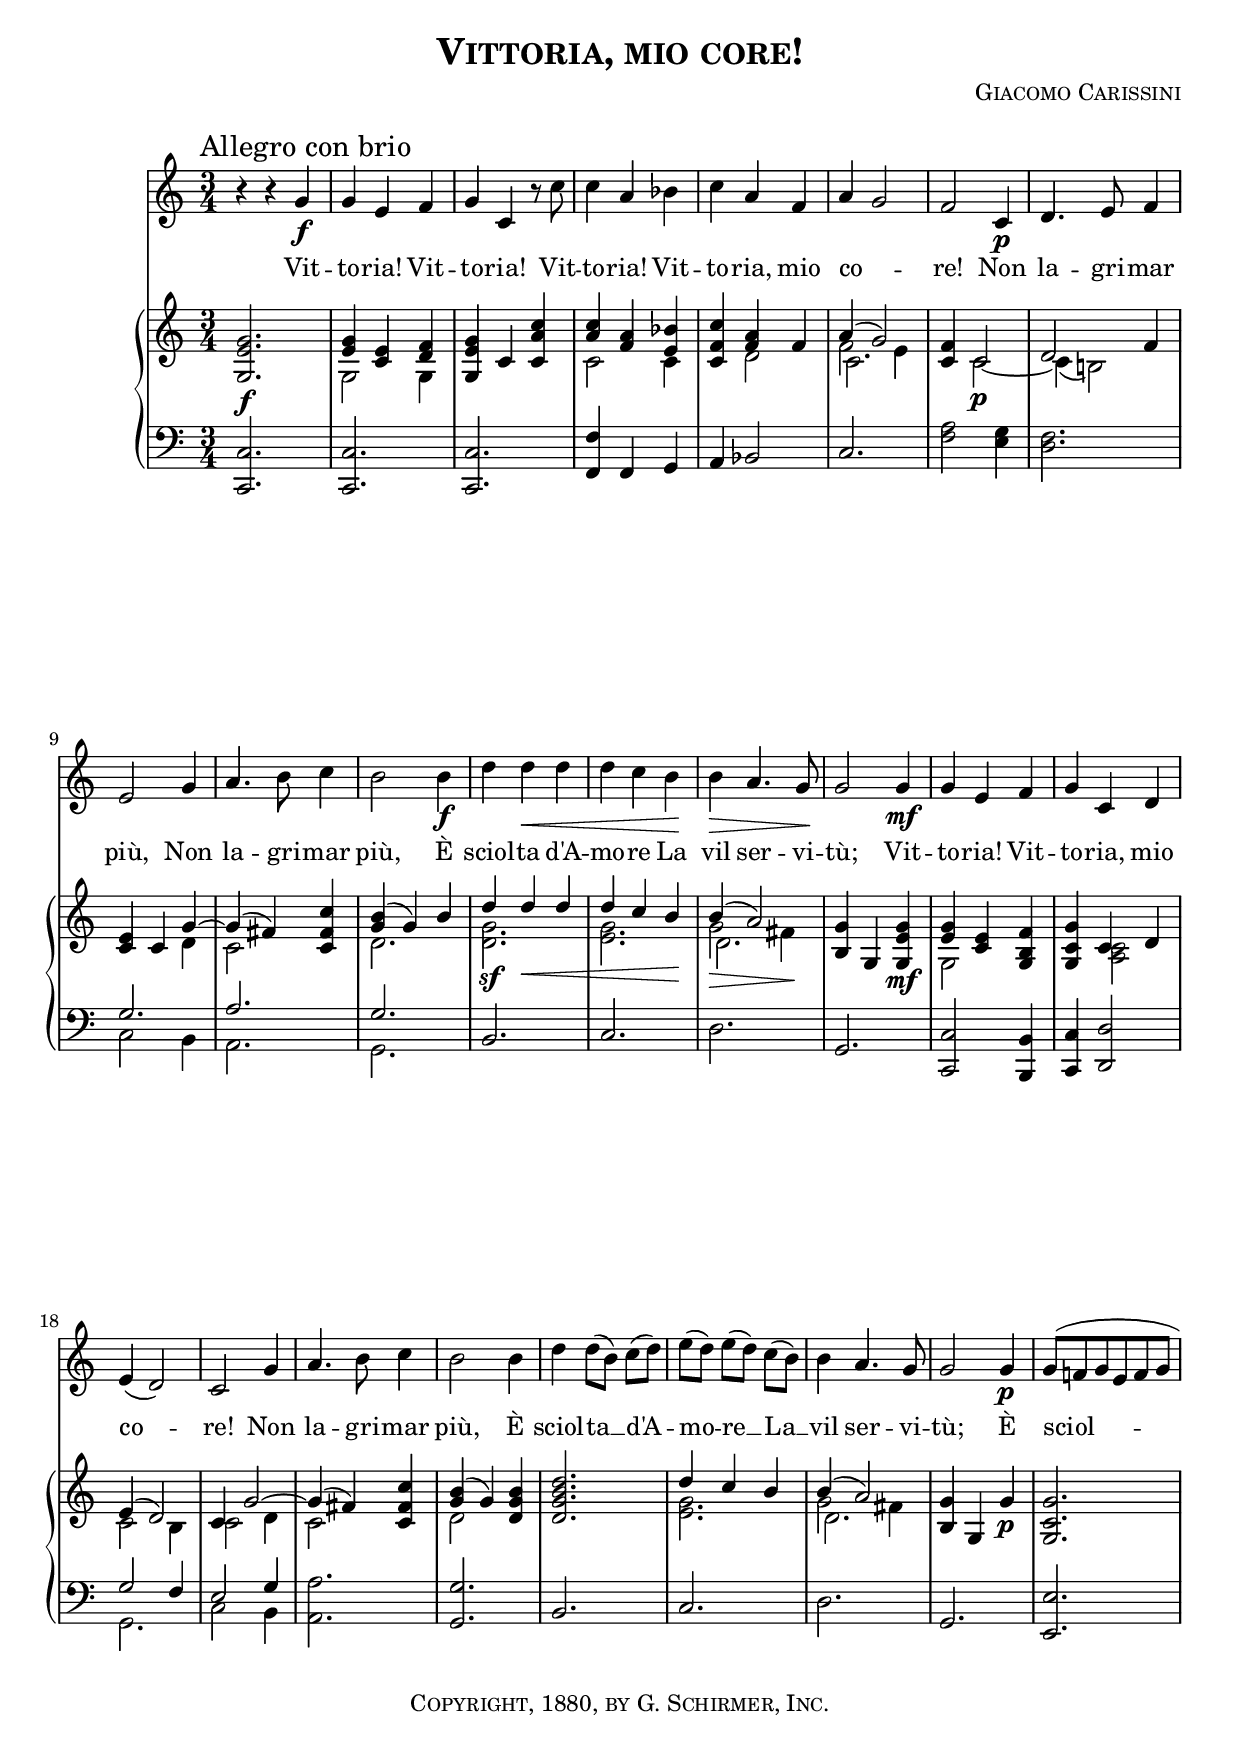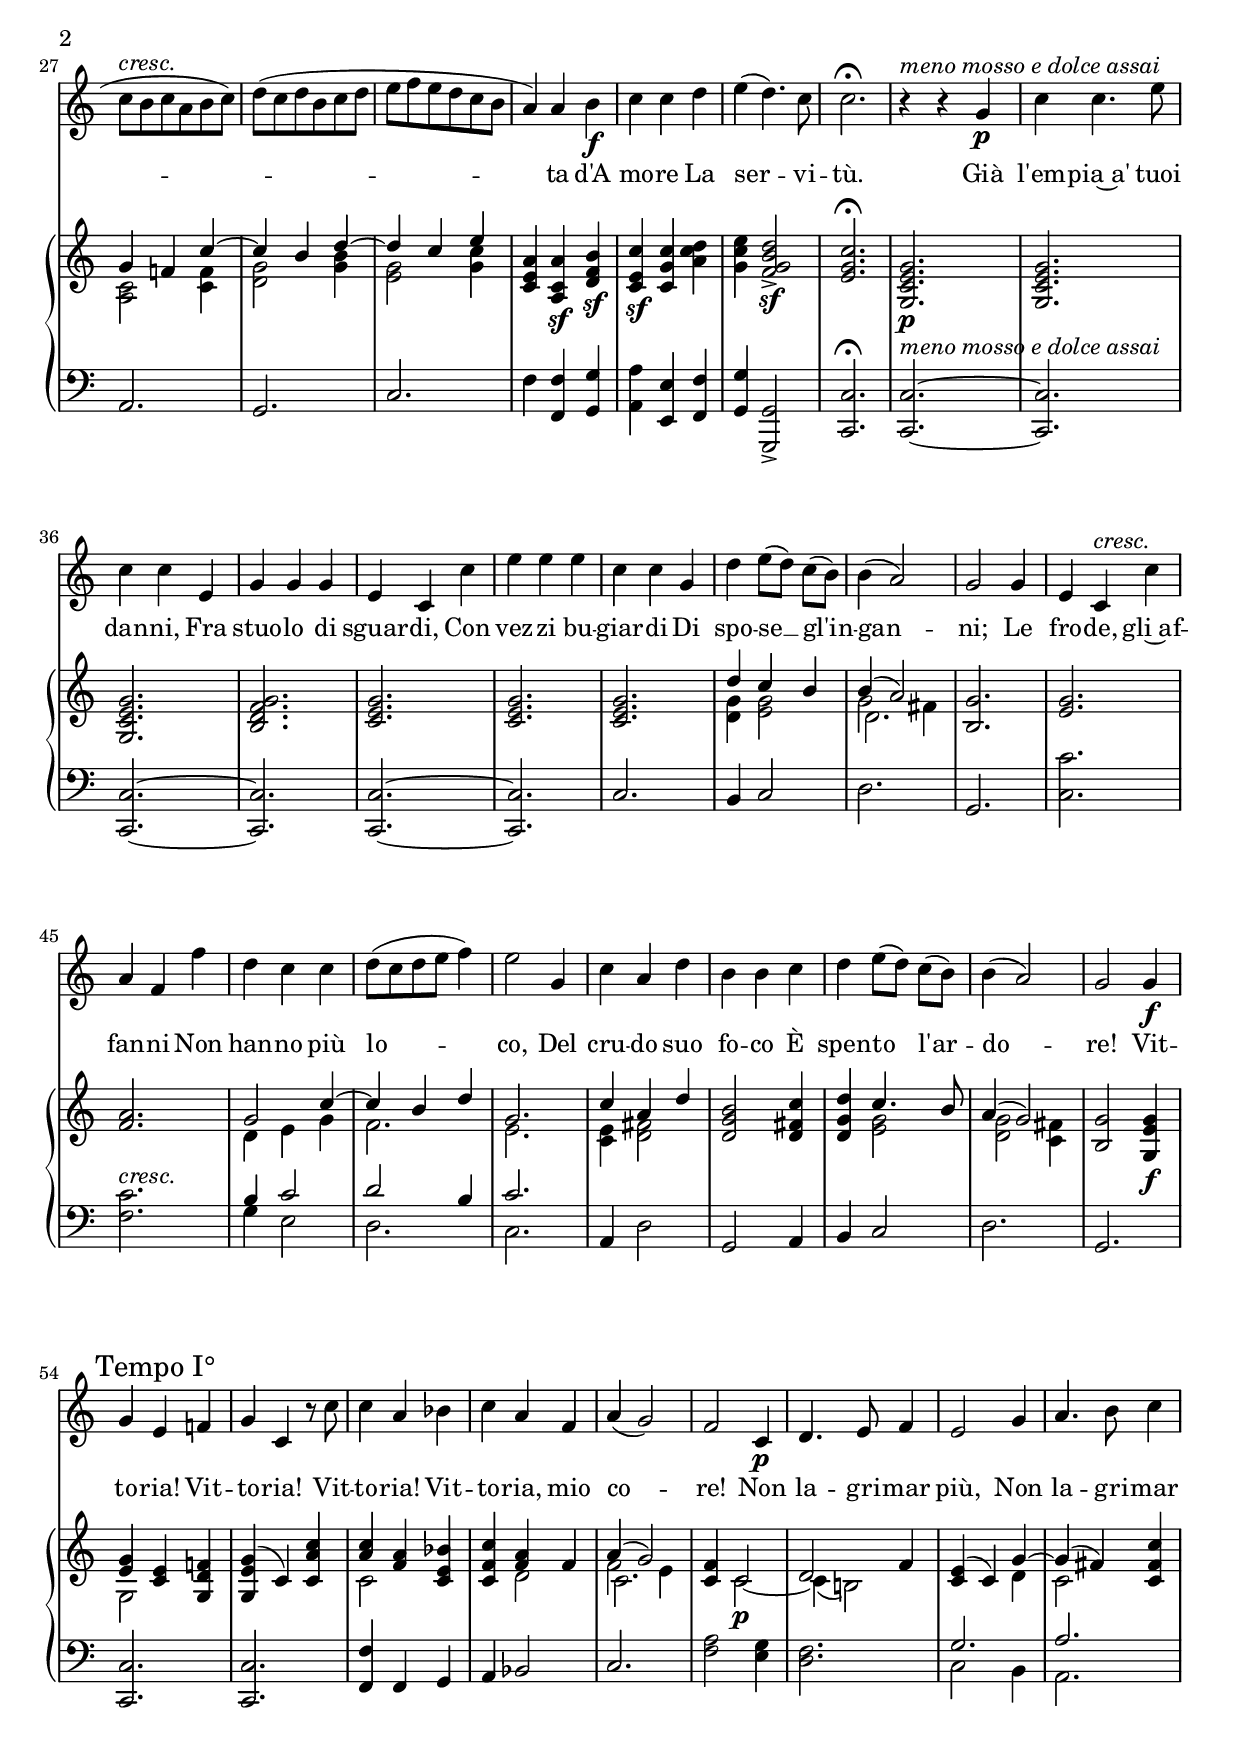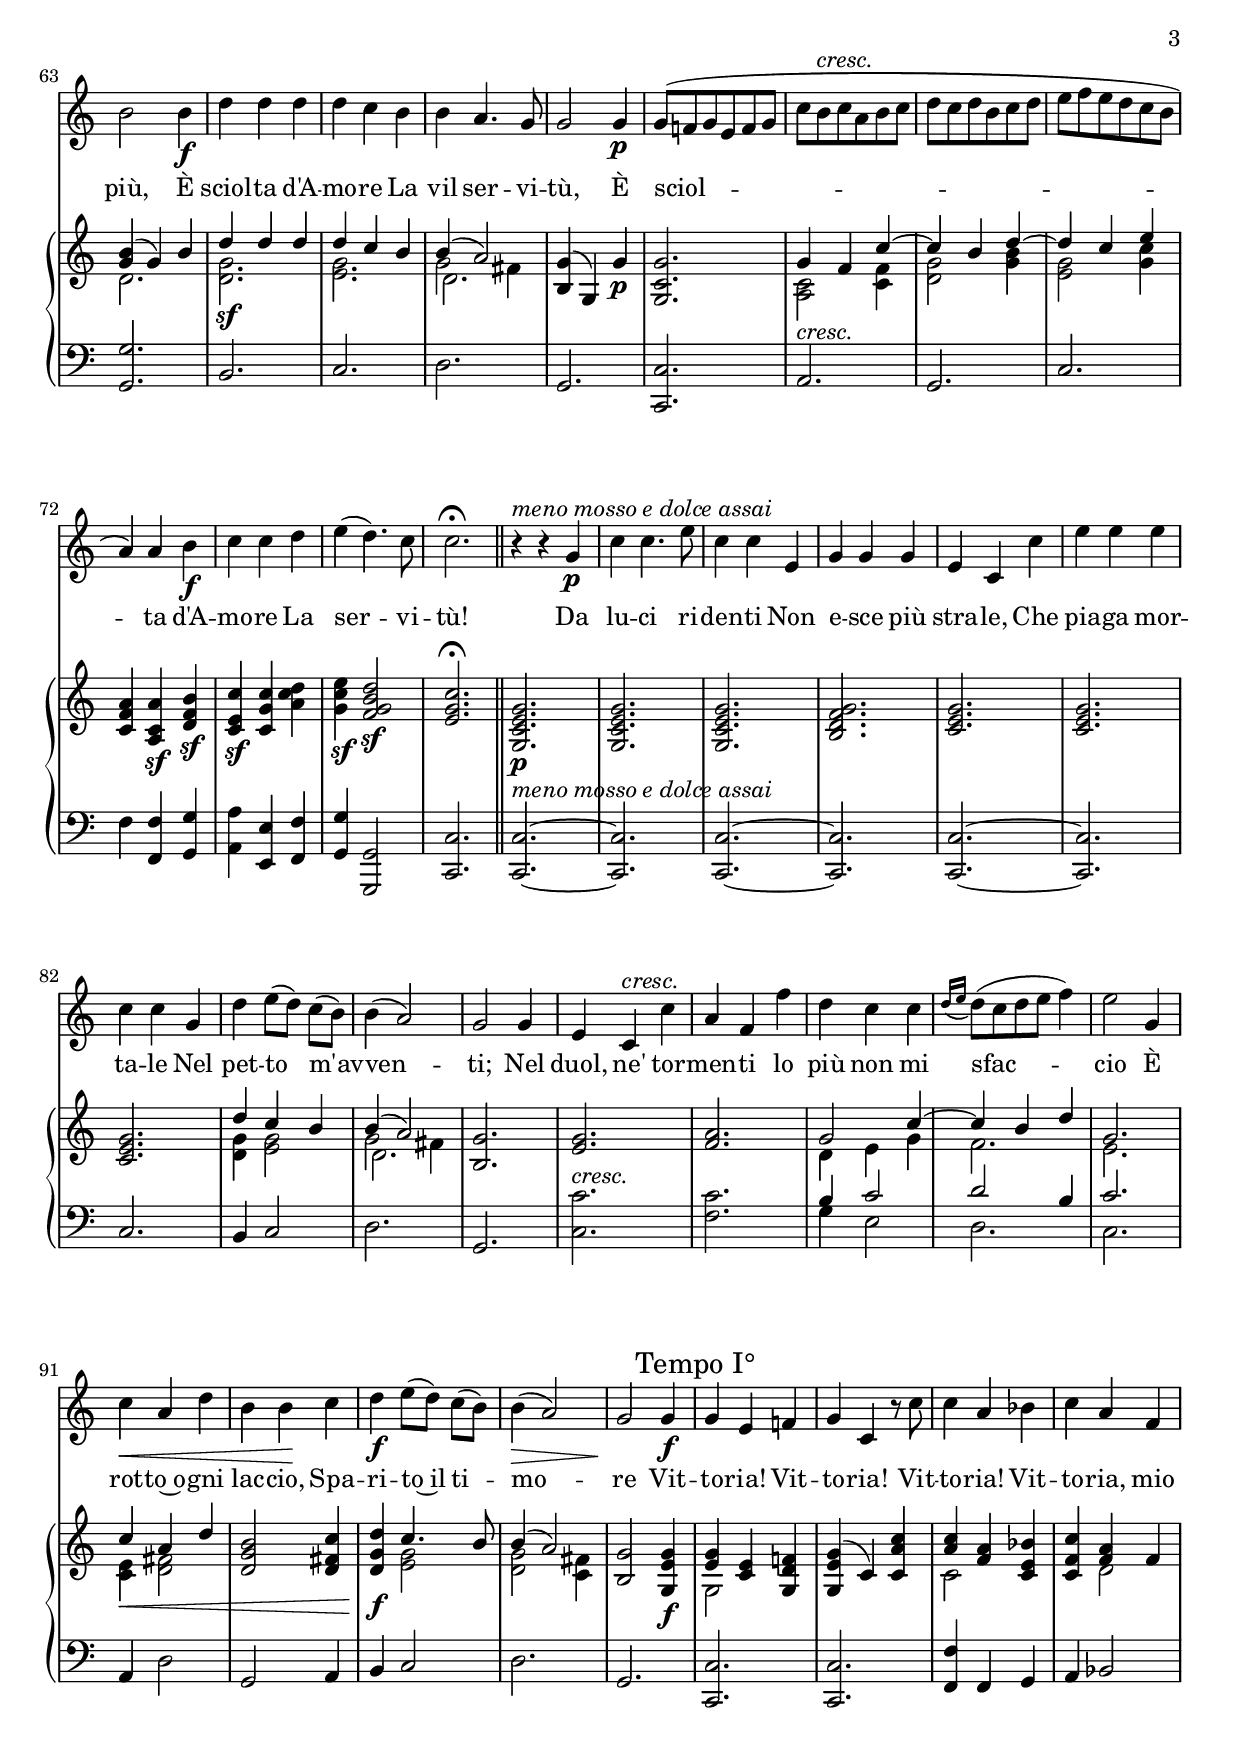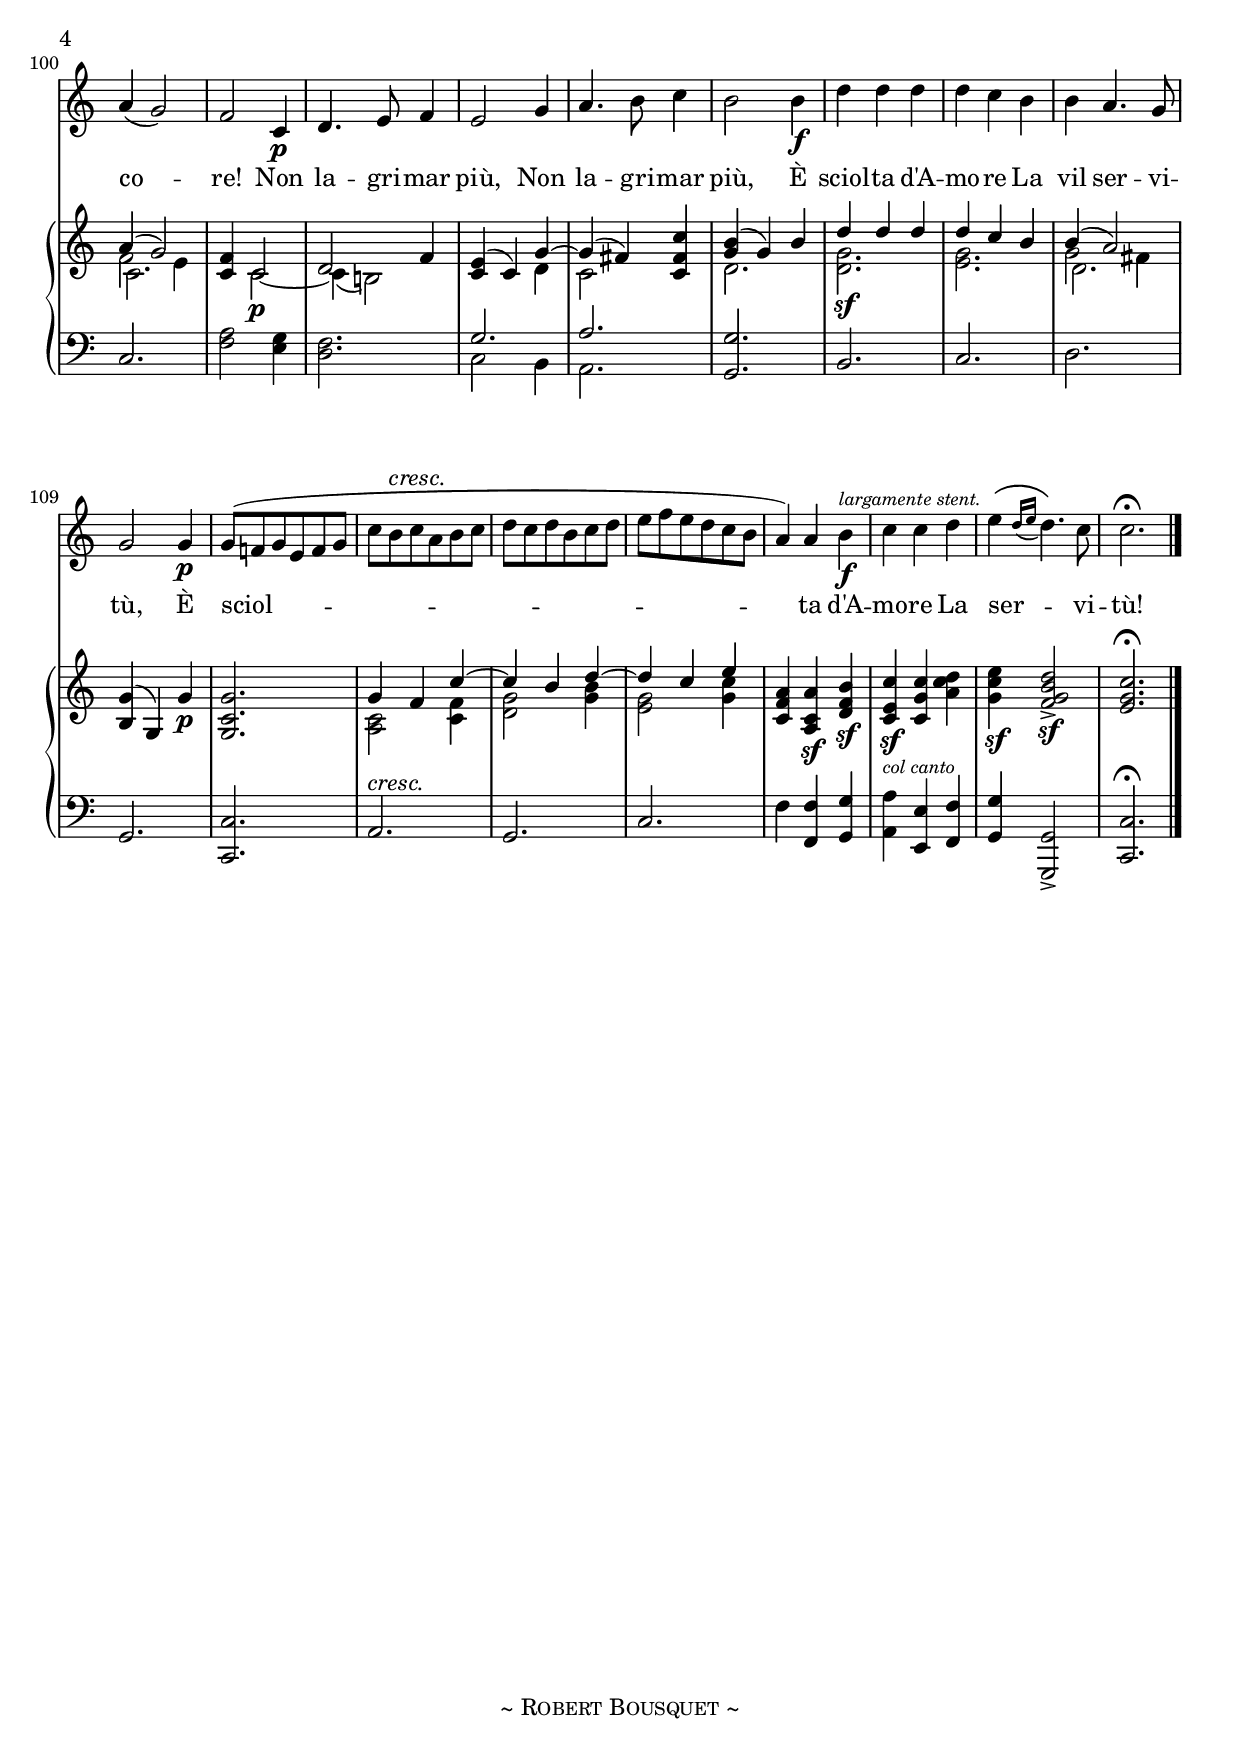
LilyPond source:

\version "2.16.1"
\header {
  title     = \markup { \smallCaps "Vittoria, mio core!" }
  composer  = \markup { \smallCaps "Giacomo Carissini" }
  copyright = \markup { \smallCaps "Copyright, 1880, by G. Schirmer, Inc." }
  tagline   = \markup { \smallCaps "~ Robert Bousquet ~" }
}

melody = \relative c'' {
  \clef treble
  \key c \major
  \time 3/4

  \once \override Score.RehearsalMark #'break-align-symbols = #'(time-signature)
  \once \override Score.RehearsalMark #'self-alignment-X = #LEFT
  \mark "Allegro con brio"

  r4 r g\f
  g e f
  g c, r8 c'
  c4 a bes
  c a f
  a ~ g2
  f c4\p
  d4. e8 f4
  e2 g4
  a4. b8 c4
  b2 b4\f
  d d\< d
  d c b\!
  b\> a4. g8\!
  g2 g4\mf
  g e f
  g c, d
  e( d2)
  c g'4
  a4. b8 c4
  b2 b4
  d4 d8[( b)] c[( d)] % p2
  e[( d)] e[( d)] c[( b)]
  b4 a4. g8
  g2 g4\p
  \autoBeamOn
  g8( f! g e f g
  c ^ \markup \italic { cresc. } b c a b c)
  d( c d b c d
  e f e d c b
  a4) a b\f
  c c d
  e( d4.) c8
  c2.\fermata
  r4 ^ \markup \italic { meno mosso e dolce assai } r g\p % meno mosso
  c c4. e8
  c4 c e,
  g g g
  e c c'
  e e e
  c c g
  d' e8[( d)] c[( b)]
  b4( a2)
  g2 g4
  e c ^ \markup \italic { cresc. } c'
  a f f'
  d c c % Page 3
  d8( c d e f4)
  e2 g,4
  c a d
  b b c
  d e8[( d)] c[( b)]
  b4( a2)
  g g4\f \mark "Tempo I°" % Tempo I
  g e f!
  g c, r8 c'
  c4 a bes
  c a f
  a( g2)
  f c4\p
  d4. e8 f4
  e2 g4
  a4. b8 c4
  b2 b4\f
  d d d
  d c b
  b a4. g8
  g2 g4\p
  g8( f! g e f g
  c b ^ \markup \italic { cresc. } c a b c
  d c d b c d % Page 3
  e f e d c b
  a4) a b\f
  c c d
  e( d4.) c8
  c2.\fermata \bar "||"
  r4 ^ \markup \italic { meno mosso e dolce assai } r g\p % meno mosso
  c c4. e8
  c4 c e,
  g g g
  e c c'
  e e e
  c c g
  d' e8[( d)] c[( b)]
  b4( a2)
  g2 g4
  e c ^ \markup \italic { cresc. } c'
  a f f'
  d c c
  \grace { d16[( e] } d8)( c d e f4)
  e2 g,4
  c\< a d
  b b\! c
  d\f e8[( d)] c[( b)]
  b4\>( a2)
  g\! g4\f \mark "Tempo I°" % Tempo I
  g e f!
  g c, r8 c'
  c4 a bes
  c a f
  a( g2)
  f c4\p
  d4. e8 f4
  e2 g4
  a4. b8 c4
  b2 b4\f
  d d d
  d c b
  b a4. g8
  g2 g4\p
  g8( f! g e f g
  c b ^ \markup \italic { cresc. } c a b c
  d c d b c d
  e f e d c b
  a4) a b\f ^ \markup \italic { \tiny "largamente stent." }
  c  c d
  e\( \grace { d16[( e]} d4.)\) c8
  c2.\fermata \bar "|."

}

text = \lyricmode {
  Vit --
  to -- ria! Vit --
  to -- ria! Vit --
  to -- ria! Vit --
  to -- ria, mio
  co --
  re! Non
  la -- gri -- mar
  più, Non
  la -- gri -- mar
  più, È
  sciol -- ta d'A --
  mo -- re La
  vil ser -- vi --
  tù; Vit --
  to -- ria! Vit --
  to -- ria, mio
  co --
  re! Non
  la -- gri -- mar
  più, È
  sciol -- ta __ d'A -- % p2
  mo -- re __ La __
  vil ser -- vi --
  tù; È
  sciol --
  _
  ta d'A
  mo -- re La
  ser -- vi --
  tù.
  Già % meno mosso
  l'em -- pia~a' tuoi
  dan -- ni, Fra
  stuo -- lo di
  sguar -- di, Con
  vez -- zi bu --
  giar -- di Di
  spo -- se __ gl'in --
  gan --
  ni; Le
  fro -- de, gli~af --
  fan -- ni Non
  han -- no più % Page 3
  lo --
  co, Del
  cru -- do suo
  fo -- co È
  spen -- to__ l'ar --
  do --
  re! Vit -- % Tempo I
  to -- ria! Vit --
  to -- ria! Vit --
  to -- ria! Vit --
  to -- ria, mio
  co --
  re! Non
  la -- gri -- mar
  più, Non
  la -- gri -- mar
  più, È
  sciol -- ta d'A --
  mo -- re La
  vil ser -- vi --
  tù, È
  sciol --
  ta d'A -- % Page 3
  mo -- re La
  ser -- vi --
  tù!
  Da
  lu -- ci ri --
  den -- ti Non
  e -- sce più
  stra -- le, Che
  pia -- ga  mor --
  ta -- le Nel
  pet -- to__ m'av --
  ven --
  ti; Nel
  duol, ne' tor --
  men -- ti lo
  più non mi
  sfac --
  cio È
  rot -- to~o -- gni
  lac -- cio, Spa --
  ri -- to~il ti --
  mo --
  re Vit --
  to -- ria! Vit --
  to -- ria! Vit --
  to -- ria! Vit --
  to -- ria, mio
  co --
  re! Non
  la -- gri -- mar
  più, Non
  la -- gri -- mar
  più, È
  sciol -- ta d'A --
  mo -- re La
  vil ser -- vi --
  tù, È
  sciol --
  ta d'A --
  mo -- re La
  ser -- _ vi --
  tù!
}

upper = \relative c'' {
  \clef treble
  \key c \major
  \time 3/4

  <g, e' g>2.\f
  << { <e' g>4 <c e>4 <d f> } \\ {g,2 g4} >>
  <e' g g,>4  c <c' a c,> % TODO: Add slur
  << { <c a>4 <f, a>4 <bes e,> } \\ {c,2 c4} >>
  <c f c'> << {<f a> f4} \\ {d2} >>
  << {a'4( g2)} \\ {f2 e4} \\ {\stemDown \once \override NoteColumn #'force-hshift = #0.5 c2.} >>
  <c f>4 << {c2} \\ {c2~\p} >>
  << {d2 f4} \\ {c4( b!2)} >>
  <c e>4 c << {g'~} \\ {d} >>
  << {g( fis4)} \\ {c2} >> <c fis c'>4
  << {<g' b>4( g) b} \\ {d,2.} >>
  << {d'4\sf d\< d} \\ {<g, d>2.} >>
  << {d'4 c b\!} \\ {<g e>2.} >>
  << {b4( a2)} \\ {g2\> fis4\!} \\ {\stemDown \once \override NoteColumn #'force-hshift = #0.5 d2.} >>
  <g b,>4 g, <g' e g,>\mf % TODO: Add slur
  << {<g e>4 <e c>} \\ {g,2} >> <f' b, g>4
  <g c, g> << {c, d} \\ {<c a>2} >>
  << {e4( d2)} \\ {c2 b4} >>
  << {c4 g'2~} \\ {c,2 d4} >>
  << {g4( fis)} \\ {c2} >> <c fis c'>4
  << {<b' g>4( g)} \\ {d2} >> <b' g d>4
  <d b g d>2. % p2
  << {d4 c b} \\ {<g e>2.} >>
  << {b4( a2)} \\ {g2 fis4} \\ {\stemDown \once \override NoteColumn #'force-hshift = #0.5 d2.} >>
  <g b,>4 g, g'\p % TODO: Add slur
  <g c, g>2.
  << {g4 f! c'~} \\ {<c, a>2 <f c>4} >>
  << {c' b d~} \\ {<g, d>2 <b g>4} >>
  << {d4 c e} \\ {<g, e>2 <c g>4} >>
  <c, e a>4 <a c a'>\sf <d f b>\sf
  <c e c'>\sf <c' g c,> <d c a>
  <e c g> <d b g f>2\sf->
  <c g e>2.\fermata
  <g e c g>2.\p % meno mosso
  <g e c g>
  <g e c g>
  <g f d b>
  <g e c>
  <g e c>
  <g e c>
  << {d'4 c b} \\ {<g d>4 <g e>2} >>
  << {b4( a2)} \\ {g2 fis4} \\ {\stemDown \once \override NoteColumn #'force-hshift = #0.5 d2.} >>
  <g b,>2.
  <g e>2.
  <a f>2.
  << {g2 c4~} \\ {d,4 e g} >> % Page 3
  << {c4 b d} \\ {f,2.} >>
  << {g2.} \\ {e2.} >>
  << {c'4 a d} \\ {<e, c>4 <fis d>2} >>
  <b g d>2 <c fis, d>4
  <d g, d>4 << {c4. b8} \\ {<g e>2} >>
  << {a4( g2)} \\ {<g d>2 <fis c>4} >>
  <g b,>2 <g e g,>4\f
  << {<g e>4 <e c>} \\ {g,2} >> <f'! d g,>4 % Tempo I
  \slurUp <g e g,>( c,) <c' a c,>
  << {<c a> <a f>} \\ {c,2} >> <bes' e, c>4
  <c f, c> << {<a f> f} \\ {d2} >>
  << {a'4( g2)} \\ {f2 e4} \\ {\stemDown \once \override NoteColumn #'force-hshift = #0.5 c2.} >>
  <f c>4 << {c2\p} \\ {c2~} >>
  << {d2 f4} \\ {c4( b!2)} >>
  <e c>4( c) << {g'~} \\ {d} >>
  << {g4( fis)} \\ {c2} >> <c' fis, c>4
  << {<b g>4( g) b} \\ {d,2.} >>
  << {d'4 d d} \\ {<g, d>2.\sf} >>
  << {d'4 c b} \\ {<g e>2.} >>
  << {b4( a2)} \\ {g2 fis4} \\ {\stemDown \once \override NoteColumn #'force-hshift = #0.5 d2.} >>
  <g b,>4( g,) g'\p
  <g c, g>2.
  << {g4 f c'~} \\ {<c, a>2 <f c>4} >>
  << {c'4 b d~} \\ {<g, d>2 <b g>4} >> % Page 3
  << {d4 c e} \\ {<g, e>2 <c g>4} >>
  <a f c> <a c, a>\sf <b f d>\sf
  <c e, c>\sf <c g c,> <d c a>
  <e c g>\sf <d b g f>2\sf
  <c g e>2.\fermata
  <g e c g>2.\p % meno mosso
  <g e c g>
  <g e c g>
  <g f d b>
  <g e c>
  <g e c>
  <g e c>
  << {d'4 c b} \\ {<g d>4 <g e>2} >>
  << {b4( a2)} \\ {g2 fis4} \\ {\stemDown \once \override NoteColumn #'force-hshift = #0.5 d2.} >>
  <g b,>2.
  <g e>2.
  <a f>2.
  << {g2 c4~} \\ {d,4 e g} >>
  << {c4 b d} \\ {f,2.} >>
  << {g2.} \\ {e2.} >>
  << {c'4\< a d} \\ {<e, c>4 <fis d>2} >>
  << {<b g d>2 <c fis, d>4} \\ {} >>
  << {<d g, d>4\!\f} \\ {} >> << {c4. b8} \\ {<g e>2} >>
  << {b4( a2)} \\ {<g d>2 <fis c>4} >>
  <g b,>2 <g e g,>4\f
  << {<g e>4 <e c>} \\ {g,2} >> <f'! d g,>4 % Tempo I
  \slurUp <g e g,>( c,) <c' a c,>
  << {<c a> <a f>} \\ {c,2} >> <bes' e, c>4
  <c f, c> << {<a f> f} \\ {d2} >>
  << {a'4( g2)} \\ {f2 e4} \\ {\stemDown \once \override NoteColumn #'force-hshift = #0.5 c2.} >>
  <f c>4 << {c2\p} \\ {c2~} >>
  << {d2 f4} \\ {c4( b!2)} >>
  <e c>4( c) << {g'~} \\ {d} >>
  << {g4( fis)} \\ {c2} >> <c' fis, c>4
  << {<b g>4( g) b} \\ {d,2.} >>
  << {d'4 d d} \\ {<g, d>2.\sf} >>
  << {d'4 c b} \\ {<g e>2.} >>
  << {b4( a2)} \\ {g2 fis4} \\ {\stemDown \once \override NoteColumn #'force-hshift = #0.5 d2.} >>
  <g b,>4( g,) g'\p
  <g c, g>2.
  << {g4 f c'~} \\ {<c, a>2 <f c>4} >>
  << {c'4 b d~} \\ {<g, d>2 <b g>4} >>
  << {d4 c e} \\ {<g, e>2 <c g>4} >>
  <a f c> <a c, a>\sf <b f d>\sf
  <c e, c>\sf <c g c,> <d c a>
  <e c g>\sf <d b g f>2->\sf
  <c g e>2.\fermata \bar "|."

}

lower = \relative c {
  \clef bass
  \key c \major
  \time 3/4

  <c c,>2.
  <c c,>2.
  <c c,>2.
  <f, f'>4 f g
  a bes2
  c2.
  <f a>2 <e g>4
  <d f>2.
  << {g2.} \\ {c,2 b4} >>
  << {a'2.} \\ {a,} >>
  << {g'} \\ {g,} >>
  b
  c
  d
  g,
  <c c,>2 <b b,>4
  <c c,>4 <d d,>2
  << {g2 f4} \\ {g,2.} >>
  << {e'2 g4} \\ {c,2 b4} >>
  <a a'>2.
  <g g'>2.
  b2. % p2
  c
  d
  g,
  <e e'>2.
  a
  g
  c
  f4 <f f,> <g g,>
  <a a,> <e e,> <f f,>
  <g g,> <g, g,>2->
  <c c,>2.\fermata
  <c c,>2.~ ^ \markup \italic { meno mosso e dolce assai } % meno mosso
  <c c,>2.
  <c c,>2.~
  <c c,>2.
  <c c,>2.~
  <c c,>2.
  c
  b4 c2
  d2.
  g,
  <c c'>2.
  <f c'>2. ^ \markup \italic { cresc. }
  << {b4 c2} \\ {g4 e2} >> % Page 3
  << {d'2 b4} \\ {d,2.} >>
  << {c'2.} \\ {c,2.} >>
  a4 d2
  g,2 a4
  b c2
  d2.
  g,
  <c c,> % Tempo I
  <c c,>
  <f f,>4 f, g
  a bes2
  c2.
  <a' f>2 <g e>4
  <f d>2.
  << {g2.} \\ {c,2 b4} >>
  << {a'2.} \\ {a,2.} >>
  <g' g,>2.
  b,
  c
  d
  g,
  <c c,>
  a ^ \markup \italic { cresc. }
  g % Page 3
  c
  f4 <f f,> <g g,>
  <a a,> <e e,> <f f,>
  <g g,> <g, g,>2
  <c c,>2.
  <c c,>2.~ ^ \markup \italic { meno mosso e dolce assai } % meno mosso
  <c c,>2.
  <c c,>2.~
  <c c,>2.
  <c c,>2.~
  <c c,>2.
  c
  b4 c2
  d2.
  g,
  <c c'>2. ^ \markup \italic { cresc. }
  <f c'>2.
  << {b4 c2} \\ {g4 e2} >>
  << {d'2 b4} \\ {d,2.} >>
  << {c'2.} \\ {c,2.} >>
  a4 d2
  g,2 a4
  b c2
  d2.
  g,
  <c c,> % Tempo I
  <c c,>
  <f f,>4 f, g
  a bes2
  c2.
  <a' f>2 <g e>4
  <f d>2.
  << {g2.} \\ {c,2 b4} >>
  << {a'2.} \\ {a,2.} >>
  <g' g,>2.
  b,
  c
  d
  g,
  <c c,>
  a ^ \markup \italic { cresc. }
  g % Page 3
  c
  f4 <f f,> <g g,>
  <a a,> ^ \markup \italic { \tiny "col canto" } <e e,> <f f,>
  <g g,> <g, g,>2->
  <c c,>2.\fermata \bar "|."
 }

\score {
  <<
    \new Voice = "mel" { \autoBeamOff \melody }
    \new Lyrics \lyricsto mel \text
    \new PianoStaff <<
      \new Staff = "upper" \upper
      \new Staff = "lower" \lower
    >>
  >>
  \layout {
    \context { \Staff \RemoveEmptyStaves }
  }
  \midi { }
}
